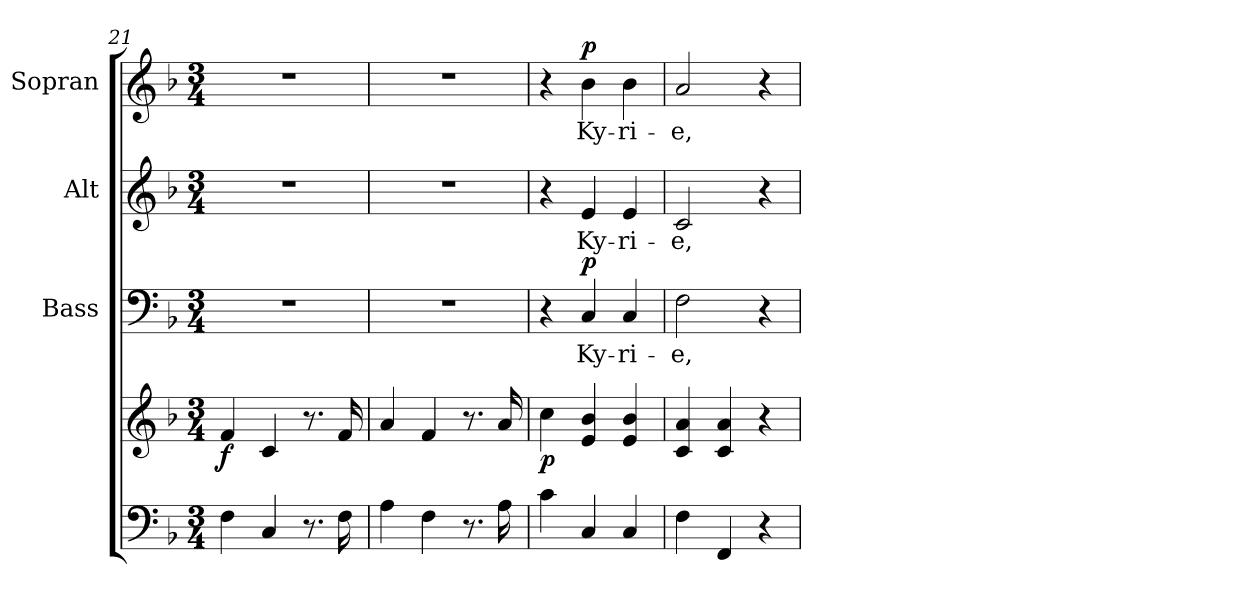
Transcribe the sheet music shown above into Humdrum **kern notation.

**kern	**kern	**dynam	**kern	**text	**dynam	**kern	**text	**kern	**text	**dynam
*part4	*part4	*part4	*part3	*part3	*part3	*part2	*part2	*part1	*part1	*part1
*staff5	*staff4	*staff4/5	*staff3	*staff3	*staff3	*staff2	*staff2	*staff1	*staff1	*staff1
*	*	*	*I"Bass	*	*	*I"Alt	*	*I"Sopran	*	*
*	*	*	*I'B.	*	*	*I'A.	*	*I'S.	*	*
*clefF4	*clefG2	*	*clefF4	*	*	*clefG2	*	*clefG2	*	*
*k[b-]	*k[b-]	*	*k[b-]	*	*	*k[b-]	*	*k[b-]	*	*
*F:	*F:	*	*F:	*	*	*F:	*	*F:	*	*
*M3/4	*M3/4	*	*M3/4	*	*	*M3/4	*	*M3/4	*	*
=21	=21	=21	=21	=21	=21	=21	=21	=21	=21	=21
!	!	!LO:DY:b	!	!	!	!	!	!	!	!
4F\	4f/	f	2.r	.	.	2.r	.	2.r	.	.
4C/	4c/	.	.	.	.	.	.	.	.	.
8.r	8.r	.	.	.	.	.	.	.	.	.
16F\	16f/	.	.	.	.	.	.	.	.	.
=22	=22	=22	=22	=22	=22	=22	=22	=22	=22	=22
4A\	4a/	.	2.r	.	.	2.r	.	2.r	.	.
4F\	4f/	.	.	.	.	.	.	.	.	.
8.r	8.r	.	.	.	.	.	.	.	.	.
16A\	16a/	.	.	.	.	.	.	.	.	.
=23	=23	=23	=23	=23	=23	=23	=23	=23	=23	=23
!	!	!LO:DY:b	!	!	!	!	!	!	!	!
4c\	4cc\	p	4r	.	.	4r	.	4r	.	.
!	!	!	!	!LO:LY:b	!LO:DY:a	!	!LO:LY:b	!	!LO:LY:b	!LO:DY:a
4C/	4e/ 4b-/	.	4C/	Ky-	p	4e/	Ky-	4b-\	Ky-	p
!	!	!	!	!LO:LY:b	!	!	!LO:LY:b	!	!LO:LY:b	!
4C/	4e/ 4b-/	.	4C/	-ri-	.	4e/	-ri-	4b-\	-ri-	.
=24	=24	=24	=24	=24	=24	=24	=24	=24	=24	=24
!	!	!	!	!LO:LY:b	!	!	!LO:LY:b	!	!LO:LY:b	!
4F\	4c/ 4a/	.	2F\	-e,	.	2c/	-e,	2a/	-e,	.
4FF/	4c/ 4a/	.	.	.	.	.	.	.	.	.
4r	4r	.	4r	.	.	4r	.	4r	.	.
=	=	=	=	=	=	=	=	=	=	=
*-	*-	*-	*-	*-	*-	*-	*-	*-	*-	*-
